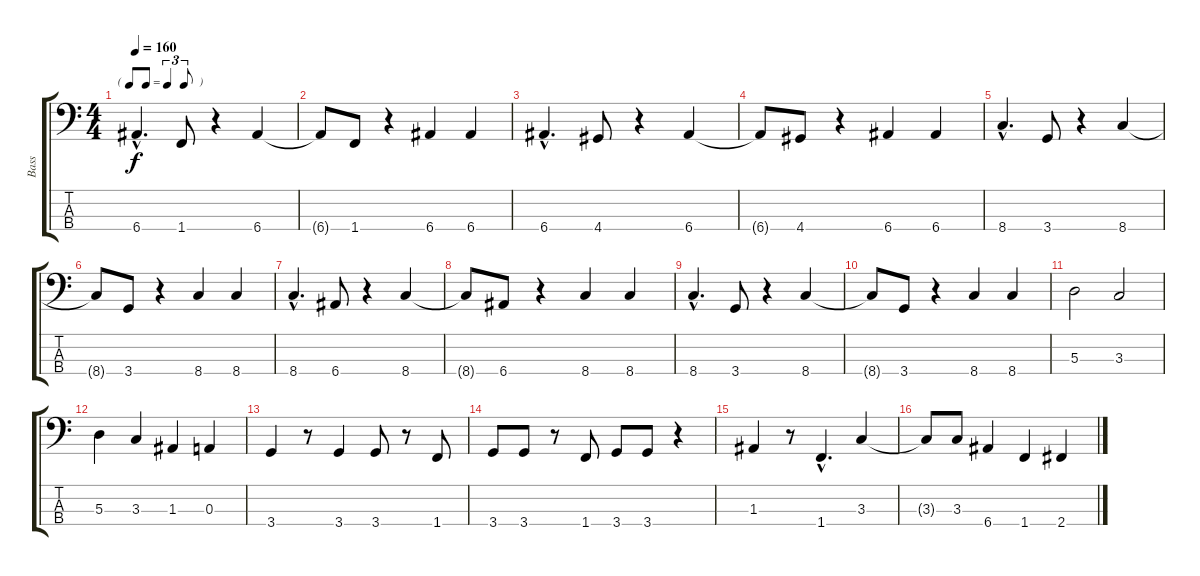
\track ("Bass" "Bass") {instrument electricbassfinger}
\staff {score tabs}
\tuning (G2 D2 A1 E1) {hide}
\ts (4 4)
\tf triplet8th
\tempo 160
\clef f4
\ks c
6.4{hac}.4{d dy f} 1.4.8 r.4 6.4.4 |
6.4{t}.8 1.4.8 r.4 6.4.4 6.4.4 |
6.4{hac}.4{d} 4.4.8 r.4 6.4.4 |
6.4{t}.8 4.4.8 r.4 6.4.4 6.4.4 |
8.4{hac}.4{d} 3.4.8 r.4 8.4.4 |
8.4{t}.8 3.4.8 r.4 8.4.4 8.4.4 |
8.4{hac}.4{d} 6.4.8 r.4 8.4.4 |
8.4{t}.8 6.4.8 r.4 8.4.4 8.4.4 |
8.4{hac}.4{d} 3.4.8 r.4 8.4.4 |
8.4{t}.8 3.4.8 r.4 8.4.4 8.4.4 |
5.3.2 3.3.2 |
5.3.4 3.3.4 1.3.4 0.3.4 |
3.4.4 r.8 3.4.4 3.4.8 r.8 1.4.8 |
3.4.8 3.4.8 r.8 1.4.8 3.4.8 3.4.8 r.4 |
1.3.4 r.8 1.4{hac}.4{d} 3.3.4 |
3.3{t}.8 3.3.8 6.4.4 1.4.4 2.4.4
